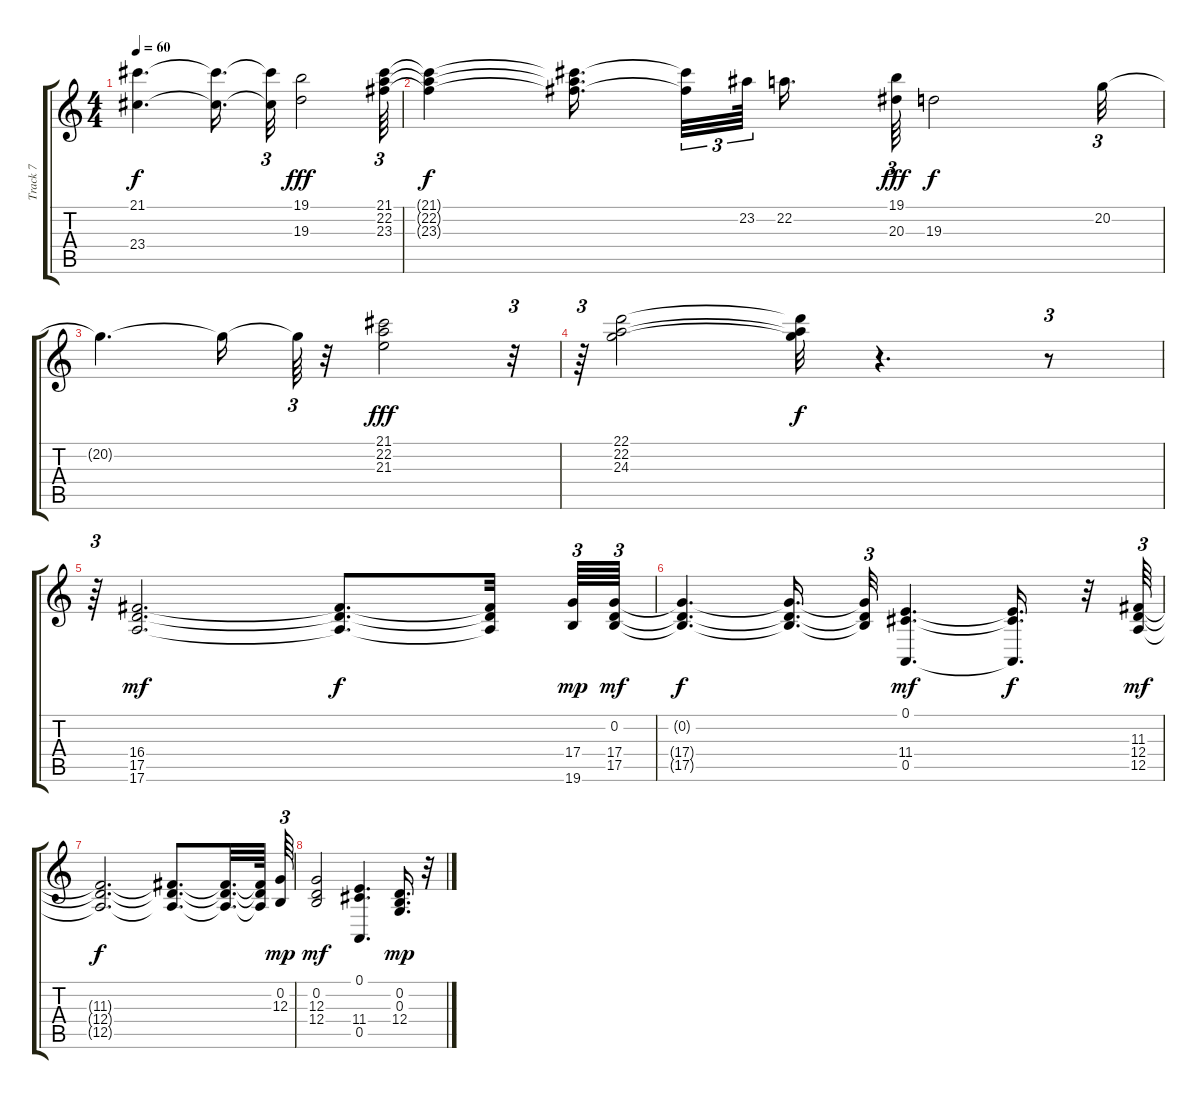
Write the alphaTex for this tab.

\track ("Track 7" "Track 7") {instrument electricpiano2}
\staff {score tabs}
\tuning (E4 B3 G3 D3 A2 E2) {hide}
\ts (4 4)
\tempo 60
\clef g2
\ks c
(21.1{t} 23.4{t}).4{d dy f} (21.1{t} 23.4{t}).16{d} (21.1{t} 23.4{t}).32{tu (3 2)} (19.1 19.3).2{dy fff} (21.1 22.2 23.3).64{tu (3 2)} |
(21.1{t} 22.2{t} 23.3{t}).4{dy f} (21.1{t} 22.2{t} 23.3{t}).16{d} (21.1{t} 23.3{t}).32{tu (3 2)} 23.2.64{tu (3 2)} 22.2.16{d} (19.1 20.3).64{tu (3 2) dy fff} 19.3.2{dy f} 20.2.32{tu (3 2)} |
20.2{t}.4{d} 20.2{t}.16 20.2{t}.64{tu (3 2)} r.32 (21.1 22.2 21.3).2{dy fff} r.32{tu (3 2)} |
r.64{tu (3 2)} (22.1 22.2 24.3).2 (22.1{t} 22.2{t} 24.3{t}).32{dy f} r.4{d} r.8{tu (3 2)} |
r.64{tu (3 2)} (16.4 17.5 17.6).2{d dy mf balance 10 instrument electricpiano2} (16.4{t} 17.5{t} 17.6{t}).8{d dy f} (16.4{t} 17.5{t} 17.6{t}).32 (17.4 19.6).64{tu (3 2) dy mp} (0.2 17.4 17.5).64{tu (3 2) dy mf} |
(0.2{t} 17.4{t} 17.5{t}).4{d dy f} (0.2{t} 17.4{t} 17.5{t}).16{d} (0.2{t} 17.4{t} 17.5{t}).32{tu (3 2)} (0.1 11.4 0.5).4{d dy mf} (0.1{t} 11.4{t} 0.5{t}).16{d dy f} r.32 (11.3 12.4 12.5).64{tu (3 2) dy mf} |
(11.3{t} 12.4{t} 12.5{t}).2{d dy f} (11.3{t} 12.4{t} 12.5{t}).8{d} (11.3{t} 12.4{t} 12.5{t}).32{d} (11.3{t} 12.4{t} 12.5{t}).64 (0.2 12.3).64{tu (3 2) dy mp} |
(0.2 12.3 12.4).2{dy mf} (0.1 11.4 0.5).4{d} (0.2 0.3 12.4).16{d dy mp} r.32
